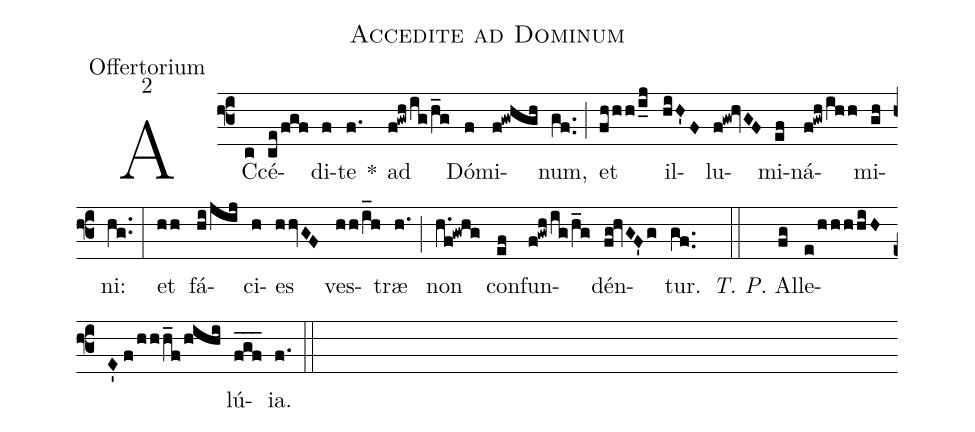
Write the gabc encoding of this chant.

name: Accedite ad Dominum;
office-part: Offertorium;
mode: 2;
%%
(f3) AC(c)cé(ce/fgf)di(f)te(f.) *() ad(f!gwh/ig/h_g) Dó(f)mi(f!gwhgh)num,(gf..) (;) et(fhhh/i_j) il(hiH'F)lu(f!gw!hvGF)mi(ef)ná(f!gwh/ihh)mi(gh)ni:(hg..) (:)
et(hh) fá(hi/jij)ci(h)es(hhvGF) ves(hh/i_h)træ(h.) (;) non(h.f!gwhg) con(ef)fun(f!gwh/ig/h_g)dén(fg!hvGF'g)tur.(gf..) (::)
<i>T. P.</i> Al(fg)le(e/hhhhiH//E'//f/hhh_f/hihi)lú(f_g_f_)ia.(f.) (::)
